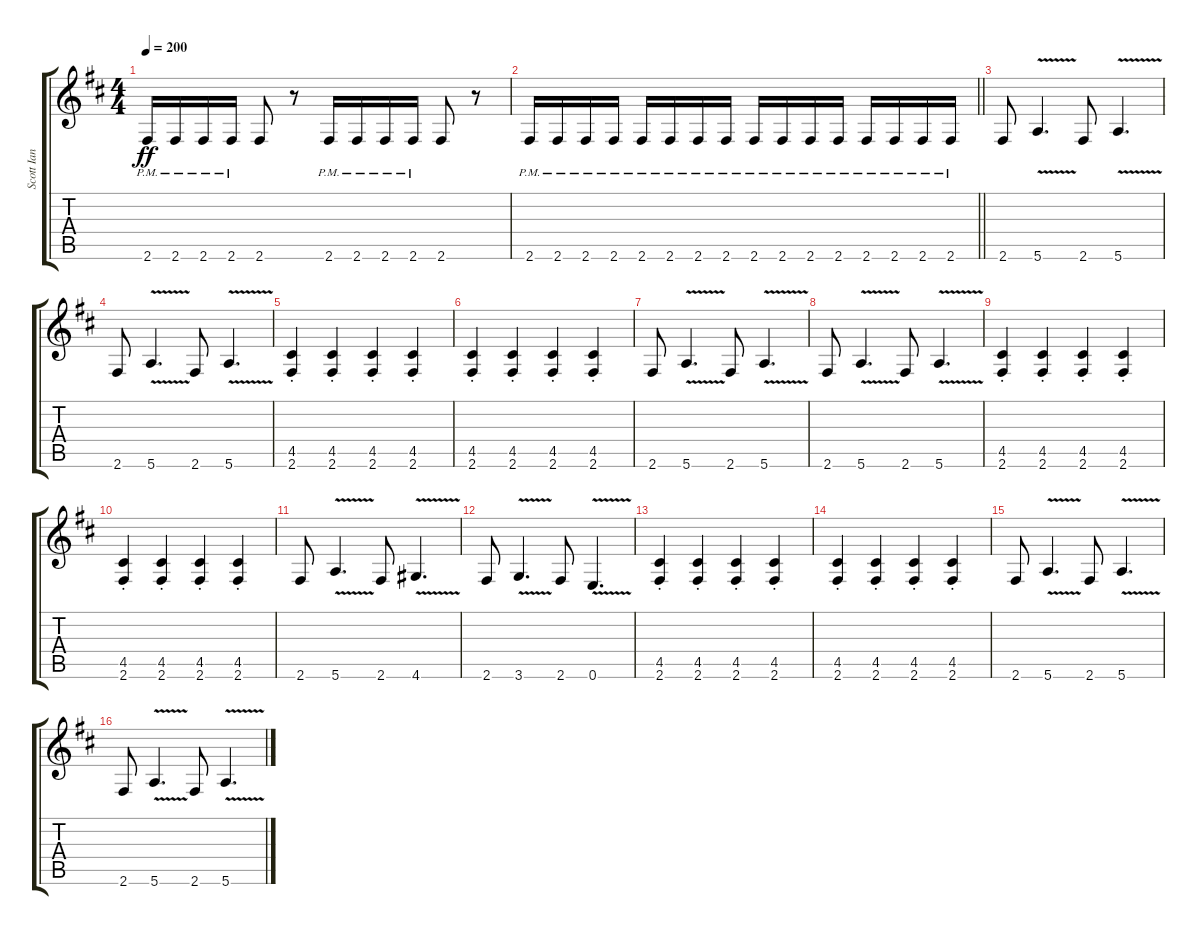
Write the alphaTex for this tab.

\track ("Scott Ian" "Scott Ian") {instrument distortionguitar}
\staff {score tabs}
\tuning (E4 B3 G3 D3 A2 E2) {hide}
\ts (4 4)
\tempo 200
\clef g2
\ks d
2.6{pm}.16{dy ff} 2.6{pm}.16 2.6{pm}.16 2.6{pm}.16 2.6.8 r.8 2.6{pm}.16 2.6{pm}.16 2.6{pm}.16 2.6{pm}.16 2.6.8 r.8 |
\barLineRight lightlight
2.6{pm}.16 2.6{pm}.16 2.6{pm}.16 2.6{pm}.16 2.6{pm}.16 2.6{pm}.16 2.6{pm}.16 2.6{pm}.16 2.6{pm}.16 2.6{pm}.16 2.6{pm}.16 2.6{pm}.16 2.6{pm}.16 2.6{pm}.16 2.6{pm}.16 2.6{pm}.16 |
2.6.8 5.6{v}.4{d} 2.6.8 5.6{v}.4{d} |
2.6.8 5.6{v}.4{d} 2.6.8 5.6{v}.4{d} |
(4.5{st} 2.6{st}).4 (4.5{st} 2.6{st}).4 (4.5{st} 2.6{st}).4 (4.5{st} 2.6{st}).4 |
(4.5{st} 2.6{st}).4 (4.5{st} 2.6{st}).4 (4.5{st} 2.6{st}).4 (4.5{st} 2.6{st}).4 |
2.6.8 5.6{v}.4{d} 2.6.8 5.6{v}.4{d} |
2.6.8 5.6{v}.4{d} 2.6.8 5.6{v}.4{d} |
(4.5{st} 2.6{st}).4 (4.5{st} 2.6{st}).4 (4.5{st} 2.6{st}).4 (4.5{st} 2.6{st}).4 |
(4.5{st} 2.6{st}).4 (4.5{st} 2.6{st}).4 (4.5{st} 2.6{st}).4 (4.5{st} 2.6{st}).4 |
2.6.8 5.6{v}.4{d} 2.6.8 4.6{v}.4{d} |
2.6.8 3.6{v}.4{d} 2.6.8 0.6{v}.4{d} |
(4.5{st} 2.6{st}).4 (4.5{st} 2.6{st}).4 (4.5{st} 2.6{st}).4 (4.5{st} 2.6{st}).4 |
(4.5{st} 2.6{st}).4 (4.5{st} 2.6{st}).4 (4.5{st} 2.6{st}).4 (4.5{st} 2.6{st}).4 |
2.6.8 5.6{v}.4{d} 2.6.8 5.6{v}.4{d} |
2.6.8 5.6{v}.4{d} 2.6.8 5.6{v}.4{d}
